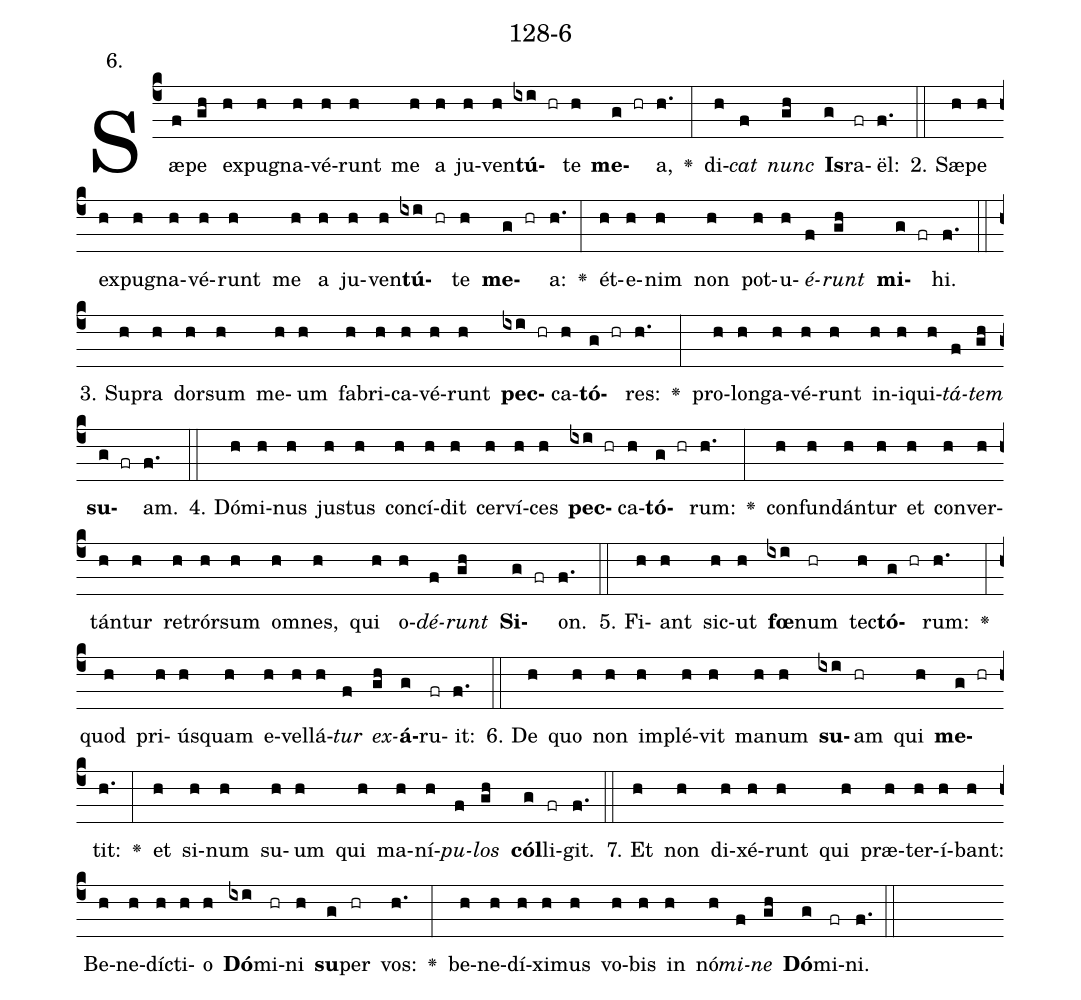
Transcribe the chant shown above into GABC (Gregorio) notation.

name: 128-6;
annotation: 6.;
%%
(c4)Sæ(f)pe(gh) ex(h)pu(h)gna(h)vé(h)runt(h) me(h) a(h) ju(h)ven(h)<b>tú</b>(ixi hr)te(h) <b>me</b>(g hr)a,(h.) <v>\greheightstar</v>(:) di(h)<i>cat</i>(f) <i>nunc</i>(gh) <b>Is</b>(g)ra(fr)ël:(f.) (::)
2. Sæ(h)pe(h) ex(h)pu(h)gna(h)vé(h)runt(h) me(h) a(h) ju(h)ven(h)<b>tú</b>(ixi hr)te(h) <b>me</b>(g hr)a:(h.) <v>\greheightstar</v>(:) ét(h)e(h)nim(h) non(h) pot(h)u(h)<i>é</i>(f)<i>runt</i>(gh) <b>mi</b>(g fr)hi.(f.) (::)
3. Su(h)pra(h) dor(h)sum(h) me(h)um(h) fa(h)bri(h)ca(h)vé(h)runt(h) <b>pec</b>(ixi hr)ca(h)<b>tó</b>(g hr)res:(h.) <v>\greheightstar</v>(:) pro(h)lon(h)ga(h)vé(h)runt(h) in(h)i(h)qui(h)<i>tá</i>(f)<i>tem</i>(gh) <b>su</b>(g fr)am.(f.) (::)
4. Dó(h)mi(h)nus(h) jus(h)tus(h) con(h)cí(h)dit(h) cer(h)ví(h)ces(h) <b>pec</b>(ixi hr)ca(h)<b>tó</b>(g hr)rum:(h.) <v>\greheightstar</v>(:) con(h)fun(h)dán(h)tur(h) et(h) con(h)ver(h)tán(h)tur(h) re(h)trór(h)sum(h) om(h)nes,(h) qui(h) o(h)<i>dé</i>(f)<i>runt</i>(gh) <b>Si</b>(g fr)on.(f.) (::)
5. Fi(h)ant(h) sic(h)ut(h) <b>fœ</b>(ixi)num(hr) tec(h)<b>tó</b>(g hr)rum:(h.) <v>\greheightstar</v>(:) quod(h) pri(h)ús(h)quam(h) e(h)vel(h)lá(h)<i>tur</i>(f) <i>ex</i>(gh)<b>á</b>(g)ru(fr)it:(f.) (::)
6. De(h) quo(h) non(h) im(h)plé(h)vit(h) ma(h)num(h) <b>su</b>(ixi)am(hr) qui(h) <b>me</b>(g hr)tit:(h.) <v>\greheightstar</v>(:) et(h) si(h)num(h) su(h)um(h) qui(h) ma(h)ní(h)<i>pu</i>(f)<i>los</i>(gh) <b>cól</b>(g)li(fr)git.(f.) (::)
7. Et(h) non(h) di(h)xé(h)runt(h) qui(h) præ(h)ter(h)í(h)bant:(h) Be(h)ne(h)díc(h)ti(h)o(h) <b>Dó</b>(ixi)mi(hr)ni(h) <b>su</b>(g)per(hr) vos:(h.) <v>\greheightstar</v>(:) be(h)ne(h)dí(h)xi(h)mus(h) vo(h)bis(h) in(h) nó(h)<i>mi</i>(f)<i>ne</i>(gh) <b>Dó</b>(g)mi(fr)ni.(f.) (::)
